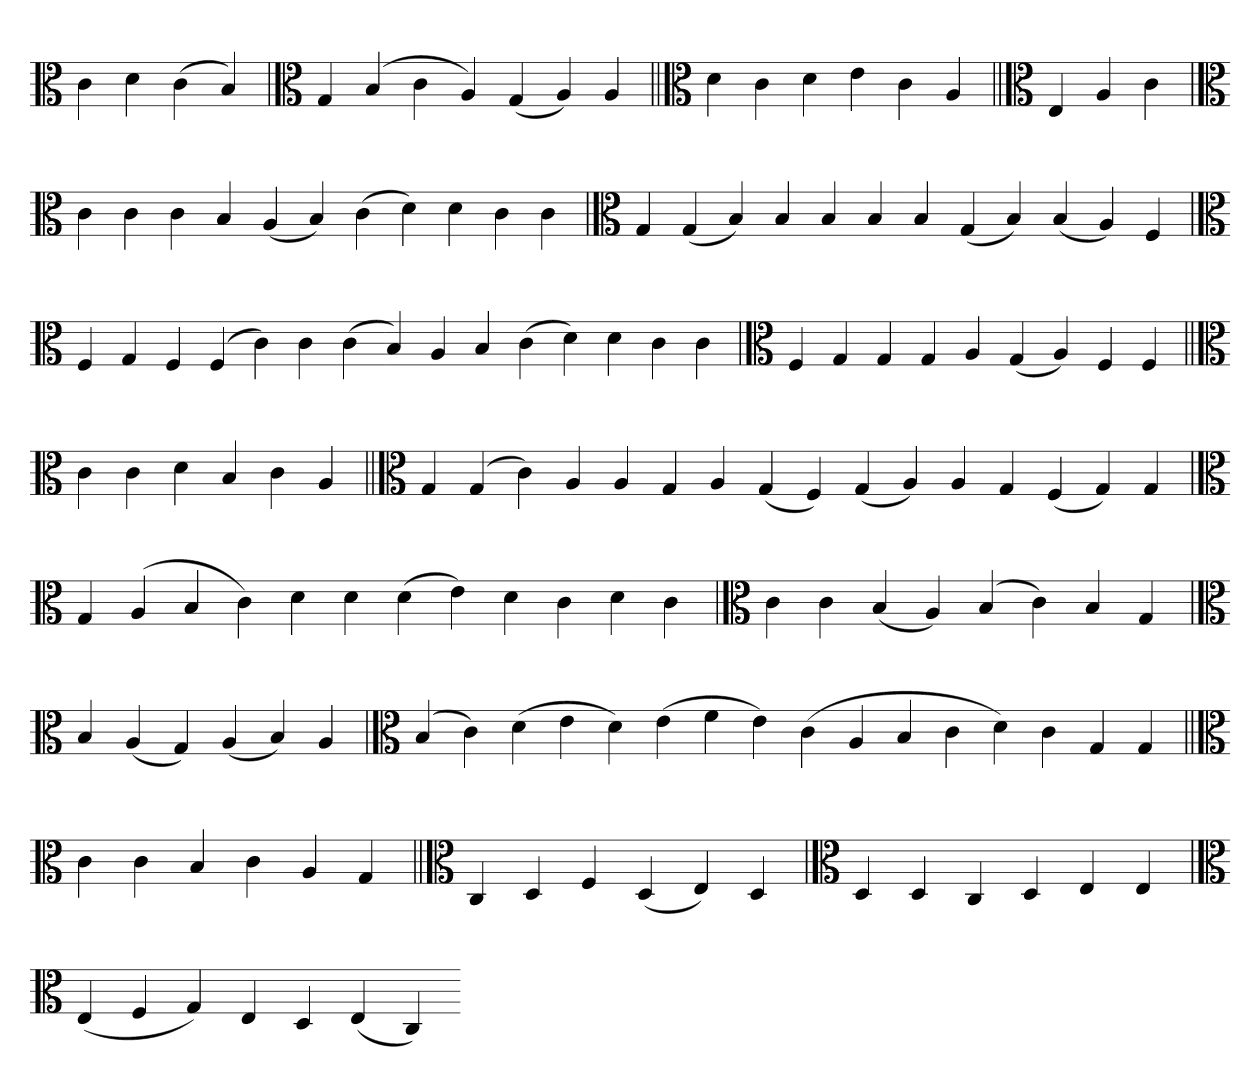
**kern
*part1
*staff1
*clefC3
=
4c
4d
(4c
4B)
=`
*clefC3
4G
(4B
4c
4A)
(4G
4A)
4A
=||
*clefC3
4d
4c
4d
4e
4c
4A
=||
*clefC3
4E
4A
4c
=`
*clefC3
4c
4c
4c
4B
(4A
4B)
(4c
4d)
4d
4c
4c
='
*clefC3
4G
(4G
4B)
4B
4B
4B
4B
(4G
4B)
(4B
4A)
4F
=
*clefC3
4F
4G
4F
(4F
4c)
4c
(4c
4B)
4A
4B
(4c
4d)
4d
4c
4c
=`
*clefC3
4F
4G
4G
4G
4A
(4G
4A)
4F
4F
=||
*clefC3
4c
4c
4d
4B
4c
4A
=||
*clefC3
4G
(4G
4c)
4A
4A
4G
4A
(4G
4F)
(4G
4A)
4A
4G
(4F
4G)
4G
='
*clefC3
4G
(4A
4B
4c)
4d
4d
(4d
4e)
4d
4c
4d
4c
=`
*clefC3
4c
4c
(4B
4A)
(4B
4c)
4B
4G
='
*clefC3
4B
(4A
4G)
(4A
4B)
4A
=`
*clefC3
(4B
4c)
(4d
4e
4d)
(4e
4f
4e)
(4c
4A
4B
4c
4d)
4c
4G
4G
=||
*clefC3
4c
4c
4B
4c
4A
4G
=||
*clefC3
4C
4D
4F
(4D
4E)
4D
=`
*clefC3
4D
4D
4C
4D
4E
4E
='
*clefC3
(4E
4F
4G)
4E
4D
(4E
4C)
=-
*-
